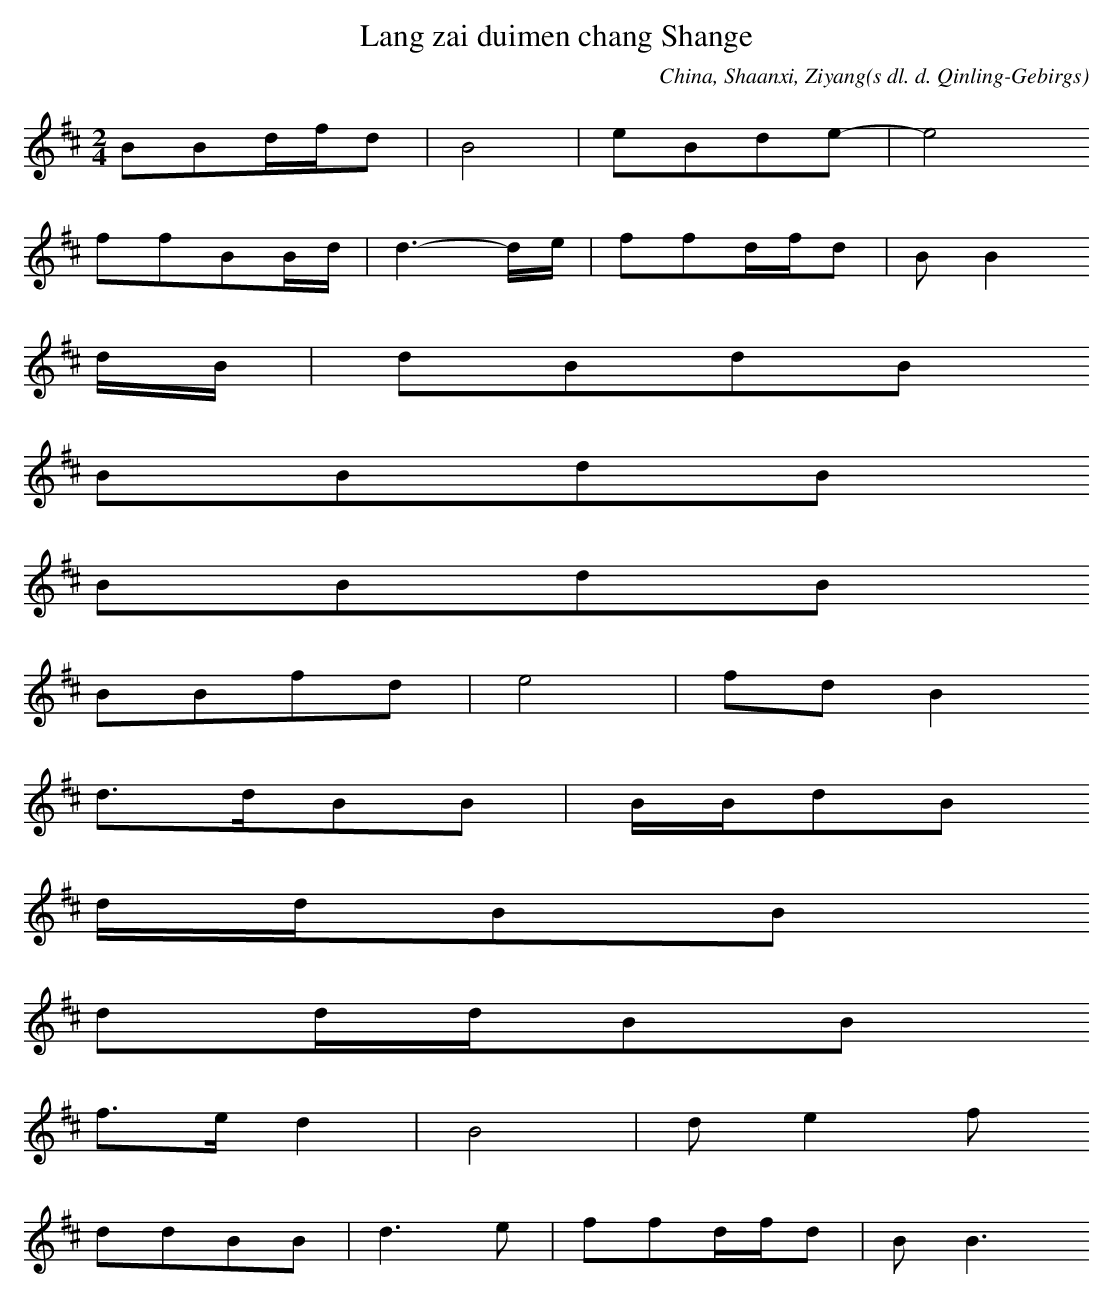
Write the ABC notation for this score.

X:1
T: Lang zai duimen chang Shange
O: China, Shaanxi, Ziyang(sdl. d. Qinling-Gebirgs)
M: 2/4
L: 1/16
K: D
B2B2dfd2 | B8 | e2B2d2e2- | e8
f2f2B2Bd | d6-de | f2f2dfd2 | B2B4
dB | d2B2d2B2
B2B2d2B2
B2B2d2B2
B2B2f2d2 | e8 | f2d2B4
d3dB2B2 | BBd2B2
ddB2B2
d2ddB2B2
f3ed4 | B8 | d2e4f2
d2d2B2B2 | d6e2 | f2f2dfd2 | B2B6
